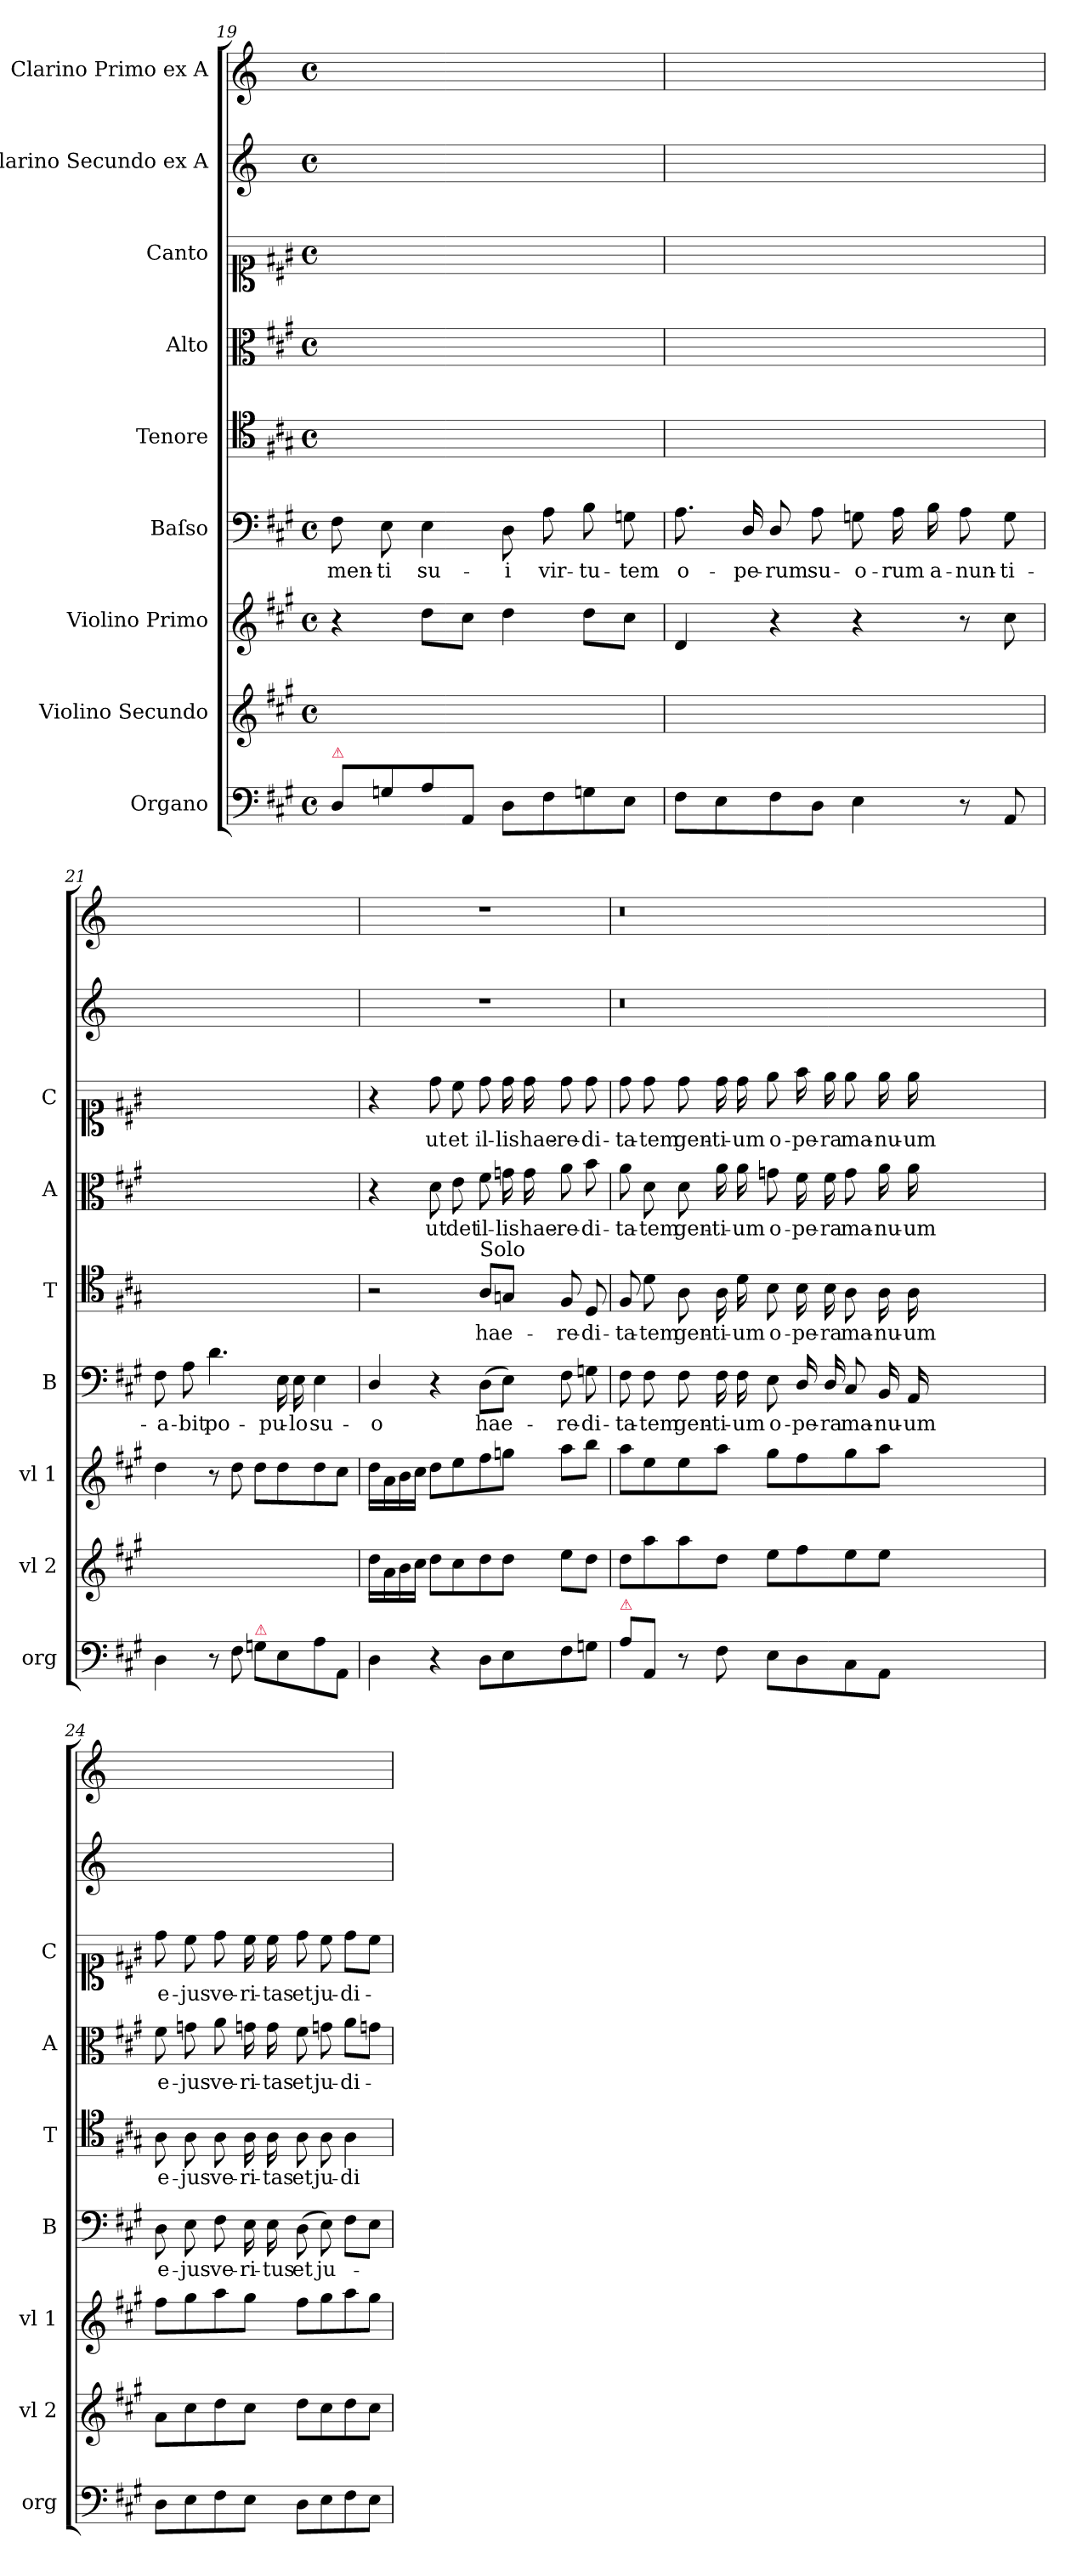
**kern	**kern	**kern	**kern	**text	**kern	**text	**kern	**text	**kern	**text	**kern	**kern
*part9	*part8	*part7	*part6	*part6	*part5	*part5	*part4	*part4	*part3	*part3	*part2	*part1
*staff9	*staff8	*staff7	*staff6	*staff6	*staff5	*staff5	*staff4	*staff4	*staff3	*staff3	*staff2	*staff1
*I"Organo	*I"Violino Secundo	*I"Violino Primo	*I"Baſso	*	*I"Tenore	*	*I"Alto	*	*I"Canto	*	*I"Clarino Secundo ex A	*I"Clarino Primo ex A
*I'org	*I'vl 2	*I'vl 1	*I'B	*	*I'T	*	*I'A	*	*I'C	*	*	*
*clefF4	*clefG2	*clefG2	*clefF4	*	*clefC4	*	*clefC3	*	*clefC1	*	*clefG2	*clefG2
*	*	*	*	*	*	*	*	*	*	*	*ITrd2c3	*ITrd2c3
*k[f#c#g#]	*k[f#c#g#]	*k[f#c#g#]	*k[f#c#g#]	*	*k[f#c#g#]	*	*k[f#c#g#]	*	*k[f#c#g#]	*	*k[f#c#g#]	*k[f#c#g#]
*A:	*A:	*A:	*A:	*	*A:	*	*A:	*	*A:	*	*A:	*A:
*M4/4	*M4/4	*M4/4	*M4/4	*	*M4/4	*	*M4/4	*	*M4/4	*	*M4/4	*M4/4
*met(c)	*met(c)	*met(c)	*met(c)	*	*met(c)	*	*met(c)	*	*met(c)	*	*met(c)	*met(c)
=19	=19	=19	=19	=19	=19	=19	=19	=19	=19	=19	=19	=19
!LO:TX:a:color=crimson:t=⚠	!	!	!	!	!	!	!	!	!	!	!	!
8D/L	1ryy	4r	8F#\	-men-	1ryy	.	1ryy	.	1ryy	.	1ryy	1ryy
8Gn/	.	.	8E\	-ti	.	.	.	.	.	.	.	.
8A/	.	8dd\L	4E\	su-	.	.	.	.	.	.	.	.
8AA\J	.	8cc#\J	.	.	.	.	.	.	.	.	.	.
8D\L	.	4dd\	8D\	-i	.	.	.	.	.	.	.	.
8F#\	.	.	8A\	vir-	.	.	.	.	.	.	.	.
8Gn\	.	8dd\L	8B\	-tu-	.	.	.	.	.	.	.	.
8E\J	.	8cc#\J	8Gn\	-tem	.	.	.	.	.	.	.	.
=20	=20	=20	=20	=20	=20	=20	=20	=20	=20	=20	=20	=20
8F#\L	1ryy	4d/	8.A\	o-	1ryy	.	1ryy	.	1ryy	.	1ryy	1ryy
8E\	.	.	.	.	.	.	.	.	.	.	.	.
.	.	.	16D/	-pe-	.	.	.	.	.	.	.	.
8F#\	.	4r	8D/	-rum	.	.	.	.	.	.	.	.
8D\J	.	.	8A\	su-	.	.	.	.	.	.	.	.
4E\	.	4r	8Gn\	-o-	.	.	.	.	.	.	.	.
.	.	.	16A\	-rum	.	.	.	.	.	.	.	.
.	.	.	16B\	a-	.	.	.	.	.	.	.	.
8r	.	8r	8A\	-nun-	.	.	.	.	.	.	.	.
8AA/	.	8cc#\	8G\	-ti-	.	.	.	.	.	.	.	.
=21	=21	=21	=21	=21	=21	=21	=21	=21	=21	=21	=21	=21
4D\	1ryy	4dd\	8F#\	-a-	1ryy	.	1ryy	.	1ryy	.	1ryy	1ryy
.	.	.	8A\	-bit	.	.	.	.	.	.	.	.
8r	.	8r	4.d\	po-	.	.	.	.	.	.	.	.
8F#\	.	8dd\	.	.	.	.	.	.	.	.	.	.
!LO:TX:a:color=crimson:t=⚠	!	!	!	!	!	!	!	!	!	!	!	!
8Gn\L	.	8dd\L	.	.	.	.	.	.	.	.	.	.
8E\	.	8dd\	16E\	-pu-	.	.	.	.	.	.	.	.
.	.	.	16E\	-lo	.	.	.	.	.	.	.	.
8A\	.	8dd\	4E\	su-	.	.	.	.	.	.	.	.
8AA/J	.	8cc#\J	.	.	.	.	.	.	.	.	.	.
=22	=22	=22	=22	=22	=22	=22	=22	=22	=22	=22	=22	=22
4D\	16dd\LL	16dd\LL	4D/	-o	2r	.	4r	.	4r	.	1r	1r
.	16a\	16a\	.	.	.	.	.	.	.	.	.	.
.	16b\	16b\	.	.	.	.	.	.	.	.	.	.
.	16cc#\JJ	16cc#\JJ	.	.	.	.	.	.	.	.	.	.
4r	8dd\L	8dd\L	4r	.	.	.	8d\	ut	8dd\	ut	.	.
.	8cc#\	8ee\	.	.	.	.	8e\	det	8cc#\	et	.	.
!	!	!	!	!	!LO:TX:a:t=Solo	!	!	!	!	!	!	!
8D\L	8dd\	8ff#\	(8D\L	hae-	8A/L	hae-	8f#\	il-	8dd\	il-	.	.
8E\	8dd\J	8ggn\J	8E\J)	.	8Gn/J	.	16gn\	-lis	16dd\	-lis	.	.
.	.	.	.	.	.	.	16g\	hae-	16dd\	hae-	.	.
8F#\	8ee\L	8aa\L	8F#\	-re-	8F#/	-re-	8a\	-re-	8dd\	-re-	.	.
8Gn\J	8dd\J	8bb\J	8Gn\	-di-	8D/	-di-	8b\	-di-	8dd\	-di-	.	.
=23	=23	=23	=23	=23	=23	=23	=23	=23	=23	=23	=23	=23
!LO:TX:a:color=crimson:t=⚠	!	!	!	!	!	!	!	!	!	!	!	!
8A\L	8dd\L	8aa\L	8F#\	-ta-	8F#/	-ta-	8a\	-ta-	8dd\	-ta-	0.r	0.r
8AA/J	8aa\	8ee\	8F#\	-tem	8d\	-tem	8d\	-tem	8dd\	-tem	.	.
8r	8aa\	8ee\	8F#\	gen-	8A\	gen-	8d\	gen-	8dd\	gen-	.	.
8F#\	8dd\J	8aa\J	16F#\	-ti-	16A\	-ti-	16a\	-ti-	16dd\	-ti-	.	.
.	.	.	16F#\	-um	16d\	-um	16a\	-um	16dd\	-um	.	.
8E\L	8ee\L	8gg#\L	8E\	o-	8B\	o-	8gn\	o-	8ee\	o-	.	.
8D\	8ff#\	8ff#\	16D/	-pe-	16B\	-pe-	16f#\	-pe-	16ff#\	-pe-	.	.
.	.	.	16D/	-ra	16B\	-ra	16f#\	-ra	16ee\	-ra	.	.
8C#\	8ee\	8gg#\	8C#/	ma-	8A\	ma-	8g\	ma-	8ee\	ma-	.	.
8AA\J	8ee\J	8aa\J	16BB/	-nu-	16A\	-nu-	16a\	-nu-	16ee\	-nu-	.	.
.	.	.	16AA/	-um	16A\	-um	16a\	-um	16ee\	-um	.	.
0ryy	0ryy	0ryy	0ryy	.	0ryy	.	0ryy	.	0ryy	.	.	.
=24	=24	=24	=24	=24	=24	=24	=24	=24	=24	=24	=24	=24
8D\L	8a\L	8ff#\L	8D\	e-	8A\	e-	8f#\	e-	8dd\	e-	1ryy	1ryy
8E\	8cc#\	8gg#\	8E\	-jus	8A\	-jus	8gn\	-jus	8cc#\	-jus	.	.
8F#\	8dd\	8aa\	8F#\	ve-	8A\	ve-	8a\	ve-	8dd\	ve-	.	.
8E\J	8cc#\J	8gg#\J	16E\	-ri-	16A\	-ri-	16gn\	-ri-	16cc#\	-ri-	.	.
.	.	.	16E\	-tus	16A\	-tas	16g\	-tas	16cc#\	-tas	.	.
8D\L	8dd\L	8ff#\L	(8D\	et	8A\	et	8f#\	et	8dd\	et	.	.
8E\	8cc#\	8gg#\	8E\)	ju-	8A\	ju-	8gn\	ju-	8cc#\	ju-	.	.
8F#\	8dd\	8aa\	8F#\L	.	4A\	-di-	8a\L	-di-	8dd\L	-di-	.	.
8E\J	8cc#\J	8gg#\J	8E\J	.	.	.	8gn\J	.	8cc#\J	.	.	.
=	=	=	=	=	=	=	=	=	=	=	=	=
*-	*-	*-	*-	*-	*-	*-	*-	*-	*-	*-	*-	*-
